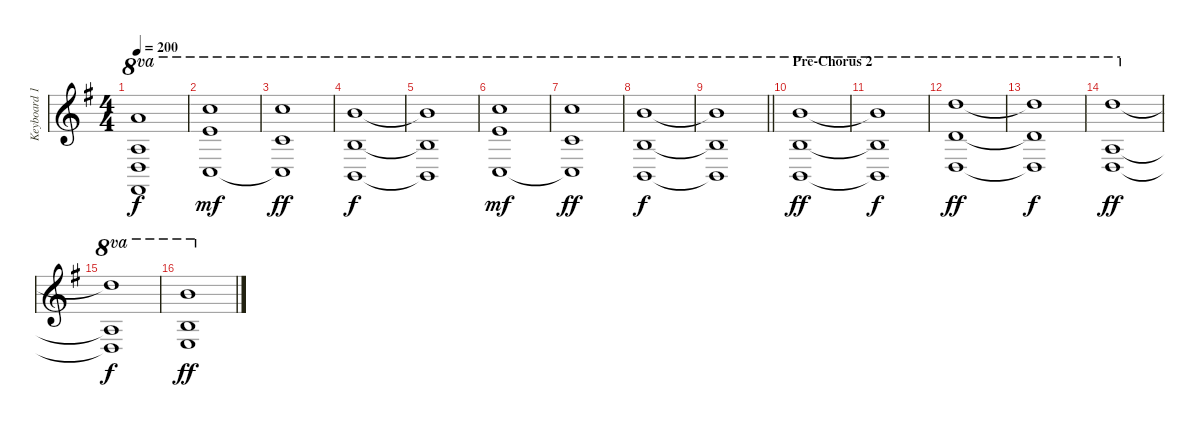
\track ("Keyboard 1" "Keyboard 1") {instrument stringensemble1}
\staff {score}
\tuning (E4 B3 G3 D3 A2 E2) {hide}
\ts (4 4)
\tempo 200
\clef g2
\ks g
(17.1 10.2 7.3 4.4).1{ot 8va dy f} |
(20.1 17.2 5.3).1{ot 8va dy mf} |
(20.1 13.2 5.3{t}).1{ot 8va dy ff} |
(19.1 12.2 4.3).1{ot 8va dy f} |
(19.1{t} 12.2{t} 4.3{t}).1{ot 8va} |
(20.1 17.2 5.3).1{ot 8va dy mf} |
(20.1 13.2 5.3{t}).1{ot 8va dy ff} |
(19.1 12.2 4.3).1{ot 8va dy f} |
\barLineRight lightlight
(19.1{t} 12.2{t} 4.3{t}).1{ot 8va} |
\section ("" "Pre-Chorus 2")
(19.1 12.2 4.3).1{ot 8va dy ff} |
(19.1{t} 12.2{t} 4.3{t}).1{ot 8va dy f} |
(22.1 15.2 7.3).1{ot 8va dy ff} |
(22.1{t} 15.2{t} 7.3{t}).1{ot 8va dy f} |
(22.1 10.2 7.3).1{ot 8va dy ff} |
(22.1{t} 10.2{t} 7.3{t}).1{ot 8va dy f} |
(19.1 12.2 9.3).1{ot 8va dy ff}
